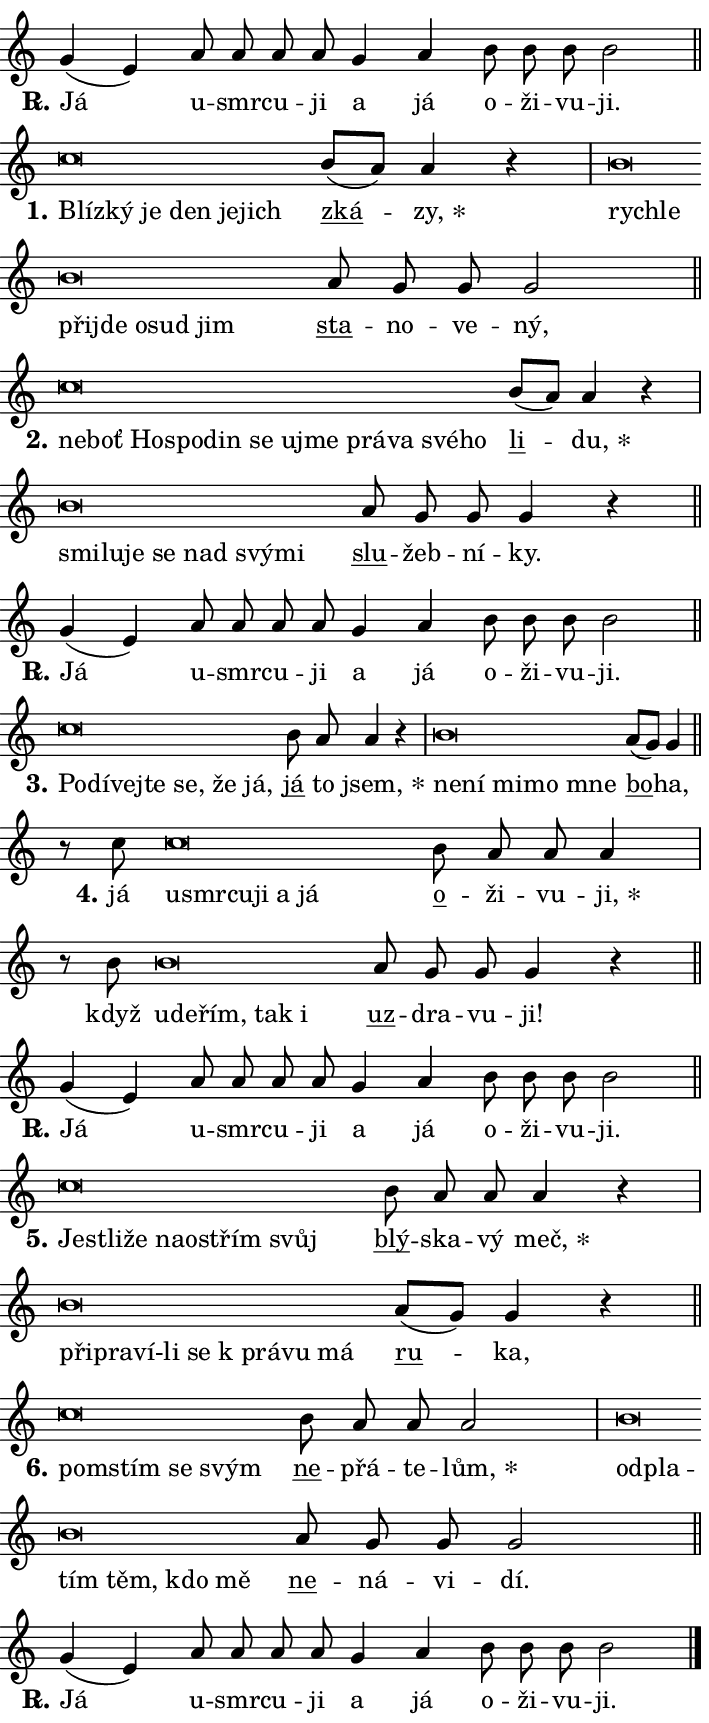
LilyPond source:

\version "2.24.0"
\header { tagline = "" }
\paper {
  indent = 0\cm
  top-margin = 0\cm
  right-margin = 0.13\cm % to fit lyric hyphens
  bottom-margin = 0\cm
  left-margin = 0\cm
  paper-width = 12\cm
  page-breaking = #ly:one-page-breaking
  system-system-spacing.basic-distance = #11
  score-system-spacing.basic-distance = #11
  ragged-last = ##f
}


%% Author: Thomas Morley
%% https://lists.gnu.org/archive/html/lilypond-user/2020-05/msg00002.html
#(define (line-position grob)
"Returns position of @var[grob} in current system:
   @code{'start}, if at first time-step
   @code{'end}, if at last time-step
   @code{'middle} otherwise
"
  (let* ((col (ly:item-get-column grob))
         (ln (ly:grob-object col 'left-neighbor))
         (rn (ly:grob-object col 'right-neighbor))
         (col-to-check-left (if (ly:grob? ln) ln col))
         (col-to-check-right (if (ly:grob? rn) rn col))
         (break-dir-left
           (and
             (ly:grob-property col-to-check-left 'non-musical #f)
             (ly:item-break-dir col-to-check-left)))
         (break-dir-right
           (and
             (ly:grob-property col-to-check-right 'non-musical #f)
             (ly:item-break-dir col-to-check-right))))
        (cond ((eqv? 1 break-dir-left) 'start)
              ((eqv? -1 break-dir-right) 'end)
              (else 'middle))))

#(define (tranparent-at-line-position vctor)
  (lambda (grob)
  "Relying on @code{line-position} select the relevant enry from @var{vctor}.
Used to determine transparency,"
    (case (line-position grob)
      ((end) (not (vector-ref vctor 0)))
      ((middle) (not (vector-ref vctor 1)))
      ((start) (not (vector-ref vctor 2))))))

noteHeadBreakVisibility =
#(define-music-function (break-visibility)(vector?)
"Makes @code{NoteHead}s transparent relying on @var{break-visibility}"
#{
  \override NoteHead.transparent =
    #(tranparent-at-line-position break-visibility)
#})

#(define delete-ledgers-for-transparent-note-heads
  (lambda (grob)
    "Reads whether a @code{NoteHead} is transparent.
If so this @code{NoteHead} is removed from @code{'note-heads} from
@var{grob}, which is supposed to be @code{LedgerLineSpanner}.
As a result ledgers are not printed for this @code{NoteHead}"
    (let* ((nhds-array (ly:grob-object grob 'note-heads))
           (nhds-list
             (if (ly:grob-array? nhds-array)
                 (ly:grob-array->list nhds-array)
                 '()))
           ;; Relies on the transparent-property being done before
           ;; Staff.LedgerLineSpanner.after-line-breaking is executed.
           ;; This is fragile ...
           (to-keep
             (remove
               (lambda (nhd)
                 (ly:grob-property nhd 'transparent #f))
               nhds-list)))
      ;; TODO find a better method to iterate over grob-arrays, similiar
      ;; to filter/remove etc for lists
      ;; For now rebuilt from scratch
      (set! (ly:grob-object grob 'note-heads)  '())
      (for-each
        (lambda (nhd)
          (ly:pointer-group-interface::add-grob grob 'note-heads nhd))
        to-keep))))

squashNotes = {
  \override NoteHead.X-extent = #'(-0.2 . 0.2)
  \override NoteHead.Y-extent = #'(-0.75 . 0)
  \override NoteHead.stencil =
    #(lambda (grob)
       (let ((pos (ly:grob-property grob 'staff-position)))
         (begin
           (if (< pos -7) (display "ERROR: Lower brevis then expected\n") (display ""))
           (if (<= pos -6) ly:text-interface::print ly:note-head::print))))
}
unSquashNotes = {
  \revert NoteHead.X-extent
  \revert NoteHead.Y-extent
  \revert NoteHead.stencil
}

hideNotes = \noteHeadBreakVisibility #begin-of-line-visible
unHideNotes = \noteHeadBreakVisibility #all-visible

% work-around for resetting accidentals
% https://lilypond.org/doc/v2.23/Documentation/notation/displaying-rhythms#unmetered-music
cadenzaMeasure = {
  \cadenzaOff
  \partial 1024 s1024
  \cadenzaOn
}

#(define-markup-command (accent layout props text) (markup?)
  "Underline accented syllable"
  (interpret-markup layout props
    #{\markup \override #'(offset . 4.3) \underline { #text }#}))

responsum = \markup \concat {
  "R" \hspace #-1.05 \path #0.1 #'((moveto 0 0.07) (lineto 0.9 0.8)) \hspace #0.05 "."
}

spaceSize = #0.6828661417322834 % exact space size for TeX Gyre Schola

\layout {
  \context {
    \Staff
    \remove "Time_signature_engraver"
    \override LedgerLineSpanner.after-line-breaking = #delete-ledgers-for-transparent-note-heads
  }
  \context {
    \Lyrics {
      \override LyricSpace.minimum-distance = \spaceSize
      \override LyricText.font-name = #"TeX Gyre Schola"
      \override LyricText.font-size = 1
      \override StanzaNumber.font-name = #"TeX Gyre Schola Bold"
      \override StanzaNumber.font-size = 1
    }
  }
  \context {
    \Score 
    \override NoteHead.text =
      #(lambda (grob) 
        (let ((pos (ly:grob-property grob 'staff-position)))
          #{\markup {
            \combine
              \halign #-0.55 \raise #(if (= pos -6) 0 0.5) \override #'(thickness . 2) \draw-line #'(3.2 . 0)
              \musicglyph "noteheads.sM1"
          }#}))
  }
}

% magnetic-lyrics.ily
%
%   written by
%     Jean Abou Samra <jean@abou-samra.fr>
%     Werner Lemberg <wl@gnu.org>
%
%   adapted by
%     Jiri Hon <jiri.hon@gmail.com>
%
% Version 2022-Apr-15

% https://www.mail-archive.com/lilypond-user@gnu.org/msg149350.html

#(define (Left_hyphen_pointer_engraver context)
   "Collect syllable-hyphen-syllable occurrences in lyrics and store
them in properties.  This engraver only looks to the left.  For
example, if the lyrics input is @code{foo -- bar}, it does the
following.

@itemize @bullet
@item
Set the @code{text} property of the @code{LyricHyphen} grob between
@q{foo} and @q{bar} to @code{foo}.

@item
Set the @code{left-hyphen} property of the @code{LyricText} grob with
text @q{foo} to the @code{LyricHyphen} grob between @q{foo} and
@q{bar}.
@end itemize

Use this auxiliary engraver in combination with the
@code{lyric-@/text::@/apply-@/magnetic-@/offset!} hook."
   (let ((hyphen #f)
         (text #f))
     (make-engraver
      (acknowledgers
       ((lyric-syllable-interface engraver grob source-engraver)
        (set! text grob)))
      (end-acknowledgers
       ((lyric-hyphen-interface engraver grob source-engraver)
        ;(when (not (grob::has-interface grob 'lyric-space-interface))
          (set! hyphen grob)));)
      ((stop-translation-timestep engraver)
       (when (and text hyphen)
         (ly:grob-set-object! text 'left-hyphen hyphen))
       (set! text #f)
       (set! hyphen #f)))))

#(define (lyric-text::apply-magnetic-offset! grob)
   "If the space between two syllables is less than the value in
property @code{LyricText@/.details@/.squash-threshold}, move the right
syllable to the left so that it gets concatenated with the left
syllable.

Use this function as a hook for
@code{LyricText@/.after-@/line-@/breaking} if the
@code{Left_@/hyphen_@/pointer_@/engraver} is active."
   (let ((hyphen (ly:grob-object grob 'left-hyphen #f)))
     (when hyphen
       (let ((left-text (ly:spanner-bound hyphen LEFT)))
         (when (grob::has-interface left-text 'lyric-syllable-interface)
           (let* ((common (ly:grob-common-refpoint grob left-text X))
                  (this-x-ext (ly:grob-extent grob common X))
                  (left-x-ext
                   (begin
                     ;; Trigger magnetism for left-text.
                     (ly:grob-property left-text 'after-line-breaking)
                     (ly:grob-extent left-text common X)))
                  ;; `delta` is the gap width between two syllables.
                  (delta (- (interval-start this-x-ext)
                            (interval-end left-x-ext)))
                  (details (ly:grob-property grob 'details))
                  (threshold (assoc-get 'squash-threshold details 0.2)))
             (when (< delta threshold)
               (let* (;; We have to manipulate the input text so that
                      ;; ligatures crossing syllable boundaries are not
                      ;; disabled.  For languages based on the Latin
                      ;; script this is essentially a beautification.
                      ;; However, for non-Western scripts it can be a
                      ;; necessity.
                      (lt (ly:grob-property left-text 'text))
                      (rt (ly:grob-property grob 'text))
                      (is-space (grob::has-interface hyphen 'lyric-space-interface))
                      (space (if is-space " " ""))
                      (extra-delta (if is-space spaceSize 0))
                      ;; Append new syllable.
                      (ltrt-space (if (and (string? lt) (string? rt))
                                (string-append lt space rt)
                                (make-concat-markup (list lt space rt))))
                      ;; Right-align `ltrt` to the right side.
                      (ltrt-space-markup (grob-interpret-markup
                               grob
                               (make-translate-markup
                                (cons (interval-length this-x-ext) 0)
                                (make-right-align-markup ltrt-space)))))
                 (begin
                   ;; Don't print `left-text`.
                   (ly:grob-set-property! left-text 'stencil #f)
                   ;; Set text and stencil (which holds all collected
                   ;; syllables so far) and shift it to the left.
                   (ly:grob-set-property! grob 'text ltrt-space)
                   (ly:grob-set-property! grob 'stencil ltrt-space-markup)
                   (ly:grob-translate-axis! grob (- (- delta extra-delta)) X))))))))))


#(define (lyric-hyphen::displace-bounds-first grob)
   ;; Make very sure this callback isn't triggered too early.
   (let ((left (ly:spanner-bound grob LEFT))
         (right (ly:spanner-bound grob RIGHT)))
     (ly:grob-property left 'after-line-breaking)
     (ly:grob-property right 'after-line-breaking)
     (ly:lyric-hyphen::print grob)))

squashThreshold = #0.4

\layout {
  \context {
    \Lyrics
    \consists #Left_hyphen_pointer_engraver
    \override LyricText.after-line-breaking =
      #lyric-text::apply-magnetic-offset!
    \override LyricHyphen.stencil = #lyric-hyphen::displace-bounds-first
    \override LyricText.details.squash-threshold = \squashThreshold
    \override LyricHyphen.minimum-distance = 0
    \override LyricHyphen.minimum-length = \squashThreshold
  }
}

squashText = \override LyricText.details.squash-threshold = 9999
unSquashText = \override LyricText.details.squash-threshold = \squashThreshold

leftText = \override LyricText.self-alignment-X = #LEFT
unLeftText = \revert LyricText.self-alignment-X

starOffset = #(lambda (grob) 
                (let ((x_offset (ly:self-alignment-interface::aligned-on-x-parent grob)))
                  (if (= x_offset 0) 0 (+ x_offset 1.2))))

star = #(define-music-function (syllable)(string?)
"Append star separator at the end of a syllable"
#{
  \once \override LyricText.X-offset = #starOffset
  \lyricmode { \markup {
    #syllable
    \override #'((font-name . "TeX Gyre Schola Bold")) \hspace #0.2 \lower #0.65 \larger "*"
  } }
#})

starAccent = #(define-music-function (syllable)(string?)
"Append star separator at the end of a syllable and make accent"
#{
  \once \override LyricText.X-offset = #starOffset
  \lyricmode { \markup {
    \accent #syllable
    \override #'((font-name . "TeX Gyre Schola Bold")) \hspace #0.2 \lower #0.65 \larger "*"
  } }
#})

breath = #(define-music-function (syllable)(string?)
"Append breathing indicator at the end of a syllable"
#{
  \lyricmode { \markup { #syllable "+" } }
#})

optionalBreath = #(define-music-function (syllable)(string?)
"Append optional breathing indicator at the end of a syllable"
#{
  \lyricmode { \markup { #syllable "(+)" } }
#})


\score {
    <<
        \new Voice = "melody" { \cadenzaOn \key c \major \relative { g'4( e) a8 a a a \bar "" g4 a \bar "" b8 b b b2 \cadenzaMeasure \bar "||" \break } }
        \new Lyrics \lyricsto "melody" { \lyricmode { \set stanza = \responsum
Já u -- smr -- cu -- ji a já o -- ži -- vu -- ji. } }
    >>
    \layout {}
}

\score {
    <<
        \new Voice = "melody" { \cadenzaOn \key c \major \relative { \squashNotes c''\breve*1/16 \hideNotes \breve*1/16 \bar "" \breve*1/16 \bar "" \breve*1/16 \bar "" \breve*1/16 \breve*1/16 \bar "" \unHideNotes \unSquashNotes \bar "" b8[( a)] a4 r \cadenzaMeasure \bar "|" \squashNotes b\breve*1/16 \hideNotes \breve*1/16 \bar "" \breve*1/16 \bar "" \breve*1/16 \bar "" \breve*1/16 \bar "" \breve*1/16 \breve*1/16 \bar "" \unHideNotes \unSquashNotes \bar "" a8 g g g2 \cadenzaMeasure \bar "||" \break } }
        \new Lyrics \lyricsto "melody" { \lyricmode { \set stanza = "1."
\leftText Blíz -- \squashText ký je den je -- jich \unLeftText \unSquashText \markup \accent zká -- \star zy, \leftText rych -- \squashText le při -- jde o -- sud jim \unLeftText \unSquashText \markup \accent sta -- no -- ve -- ný, } }
    >>
    \layout {}
}

\score {
    <<
        \new Voice = "melody" { \cadenzaOn \key c \major \relative { \squashNotes c''\breve*1/16 \hideNotes \breve*1/16 \bar "" \breve*1/16 \bar "" \breve*1/16 \bar "" \breve*1/16 \bar "" \breve*1/16 \bar "" \breve*1/16 \bar "" \breve*1/16 \bar "" \breve*1/16 \bar "" \breve*1/16 \bar "" \breve*1/16 \breve*1/16 \bar "" \unHideNotes \unSquashNotes \bar "" b8[( a)] a4 r \cadenzaMeasure \bar "|" \squashNotes b\breve*1/16 \hideNotes \breve*1/16 \bar "" \breve*1/16 \bar "" \breve*1/16 \bar "" \breve*1/16 \bar "" \breve*1/16 \breve*1/16 \bar "" \unHideNotes \unSquashNotes \bar "" a8 g g g4 r \cadenzaMeasure \bar "||" \break } }
        \new Lyrics \lyricsto "melody" { \lyricmode { \set stanza = "2."
\leftText ne -- \squashText boť Ho -- spo -- din se u -- jme prá -- va své -- ho \unLeftText \unSquashText \markup \accent li -- \star du, \leftText smi -- \squashText lu -- je se nad svý -- mi \unLeftText \unSquashText \markup \accent slu -- žeb -- ní -- ky. } }
    >>
    \layout {}
}

\score {
    <<
        \new Voice = "melody" { \cadenzaOn \key c \major \relative { g'4( e) a8 a a a \bar "" g4 a \bar "" b8 b b b2 \cadenzaMeasure \bar "||" \break } }
        \new Lyrics \lyricsto "melody" { \lyricmode { \set stanza = \responsum
Já u -- smr -- cu -- ji a já o -- ži -- vu -- ji. } }
    >>
    \layout {}
}

\score {
    <<
        \new Voice = "melody" { \cadenzaOn \key c \major \relative { \squashNotes c''\breve*1/16 \hideNotes \breve*1/16 \bar "" \breve*1/16 \bar "" \breve*1/16 \bar "" \breve*1/16 \bar "" \breve*1/16 \breve*1/16 \bar "" \unHideNotes \unSquashNotes \bar "" b8 a a4 r \cadenzaMeasure \bar "|" \squashNotes b\breve*1/16 \hideNotes \breve*1/16 \bar "" \breve*1/16 \bar "" \breve*1/16 \breve*1/16 \bar "" \unHideNotes \unSquashNotes \bar "" a8[( g)] g4 \cadenzaMeasure \bar "||" \break } }
        \new Lyrics \lyricsto "melody" { \lyricmode { \set stanza = "3."
\leftText Po -- \squashText dí -- vej -- te se, že já, \unLeftText \unSquashText \markup \accent já to \star jsem, \leftText ne -- \squashText ní mi -- mo mne \unLeftText \unSquashText \markup \accent bo -- ha, } }
    >>
    \layout {}
}

\score {
    <<
        \new Voice = "melody" { \cadenzaOn \key c \major \relative { r8 c''8 \squashNotes c\breve*1/16 \hideNotes \breve*1/16 \bar "" \breve*1/16 \bar "" \breve*1/16 \bar "" \breve*1/16 \breve*1/16 \bar "" \unHideNotes \unSquashNotes \bar "" b8 a a a4 \cadenzaMeasure \bar "|" r8 b8 \squashNotes b\breve*1/16 \hideNotes \breve*1/16 \bar "" \breve*1/16 \bar "" \breve*1/16 \breve*1/16 \bar "" \unHideNotes \unSquashNotes \bar "" a8 g g g4 r \cadenzaMeasure \bar "||" \break } }
        \new Lyrics \lyricsto "melody" { \lyricmode { \set stanza = "4."
já \leftText u -- \squashText smr -- cu -- ji a já \unLeftText \unSquashText \markup \accent o -- ži -- vu -- \star ji, když \leftText u -- \squashText de -- řím, tak i \unLeftText \unSquashText \markup \accent uz -- dra -- vu -- ji! } }
    >>
    \layout {}
}

\score {
    <<
        \new Voice = "melody" { \cadenzaOn \key c \major \relative { g'4( e) a8 a a a \bar "" g4 a \bar "" b8 b b b2 \cadenzaMeasure \bar "||" \break } }
        \new Lyrics \lyricsto "melody" { \lyricmode { \set stanza = \responsum
Já u -- smr -- cu -- ji a já o -- ži -- vu -- ji. } }
    >>
    \layout {}
}

\score {
    <<
        \new Voice = "melody" { \cadenzaOn \key c \major \relative { \squashNotes c''\breve*1/16 \hideNotes \breve*1/16 \bar "" \breve*1/16 \bar "" \breve*1/16 \bar "" \breve*1/16 \bar "" \breve*1/16 \breve*1/16 \bar "" \unHideNotes \unSquashNotes \bar "" b8 a a a4 r \cadenzaMeasure \bar "|" \squashNotes b\breve*1/16 \hideNotes \breve*1/16 \bar "" \breve*1/16 \bar "" \breve*1/16 \bar "" \breve*1/16 \bar "" \breve*1/16 \breve*1/16 \bar "" \unHideNotes \unSquashNotes \bar "" a8[( g)] g4 r \cadenzaMeasure \bar "||" \break } }
        \new Lyrics \lyricsto "melody" { \lyricmode { \set stanza = "5."
\leftText Je -- \squashText stli -- že na -- o -- střím svůj \unLeftText \unSquashText \markup \accent blý -- ska -- vý \star meč, \leftText při -- \squashText pra -- ví-li se "k prá" -- vu má \unLeftText \unSquashText \markup \accent ru -- ka, } }
    >>
    \layout {}
}

\score {
    <<
        \new Voice = "melody" { \cadenzaOn \key c \major \relative { \squashNotes c''\breve*1/16 \hideNotes \breve*1/16 \bar "" \breve*1/16 \breve*1/16 \bar "" \unHideNotes \unSquashNotes \bar "" b8 a a a2 \cadenzaMeasure \bar "|" \squashNotes b\breve*1/16 \hideNotes \breve*1/16 \bar "" \breve*1/16 \bar "" \breve*1/16 \bar "" \breve*1/16 \breve*1/16 \bar "" \unHideNotes \unSquashNotes \bar "" a8 g g g2 \cadenzaMeasure \bar "||" \break } }
        \new Lyrics \lyricsto "melody" { \lyricmode { \set stanza = "6."
\leftText po -- \squashText mstím se svým \unLeftText \unSquashText \markup \accent ne -- přá -- te -- \star lům, \leftText od -- \squashText pla -- tím těm, kdo mě \unLeftText \unSquashText \markup \accent ne -- ná -- vi -- dí. } }
    >>
    \layout {}
}

\score {
    <<
        \new Voice = "melody" { \cadenzaOn \key c \major \relative { g'4( e) a8 a a a \bar "" g4 a \bar "" b8 b b b2 \cadenzaMeasure \bar "||" \break } \bar "|." }
        \new Lyrics \lyricsto "melody" { \lyricmode { \set stanza = \responsum
Já u -- smr -- cu -- ji a já o -- ži -- vu -- ji. } }
    >>
    \layout {}
}
